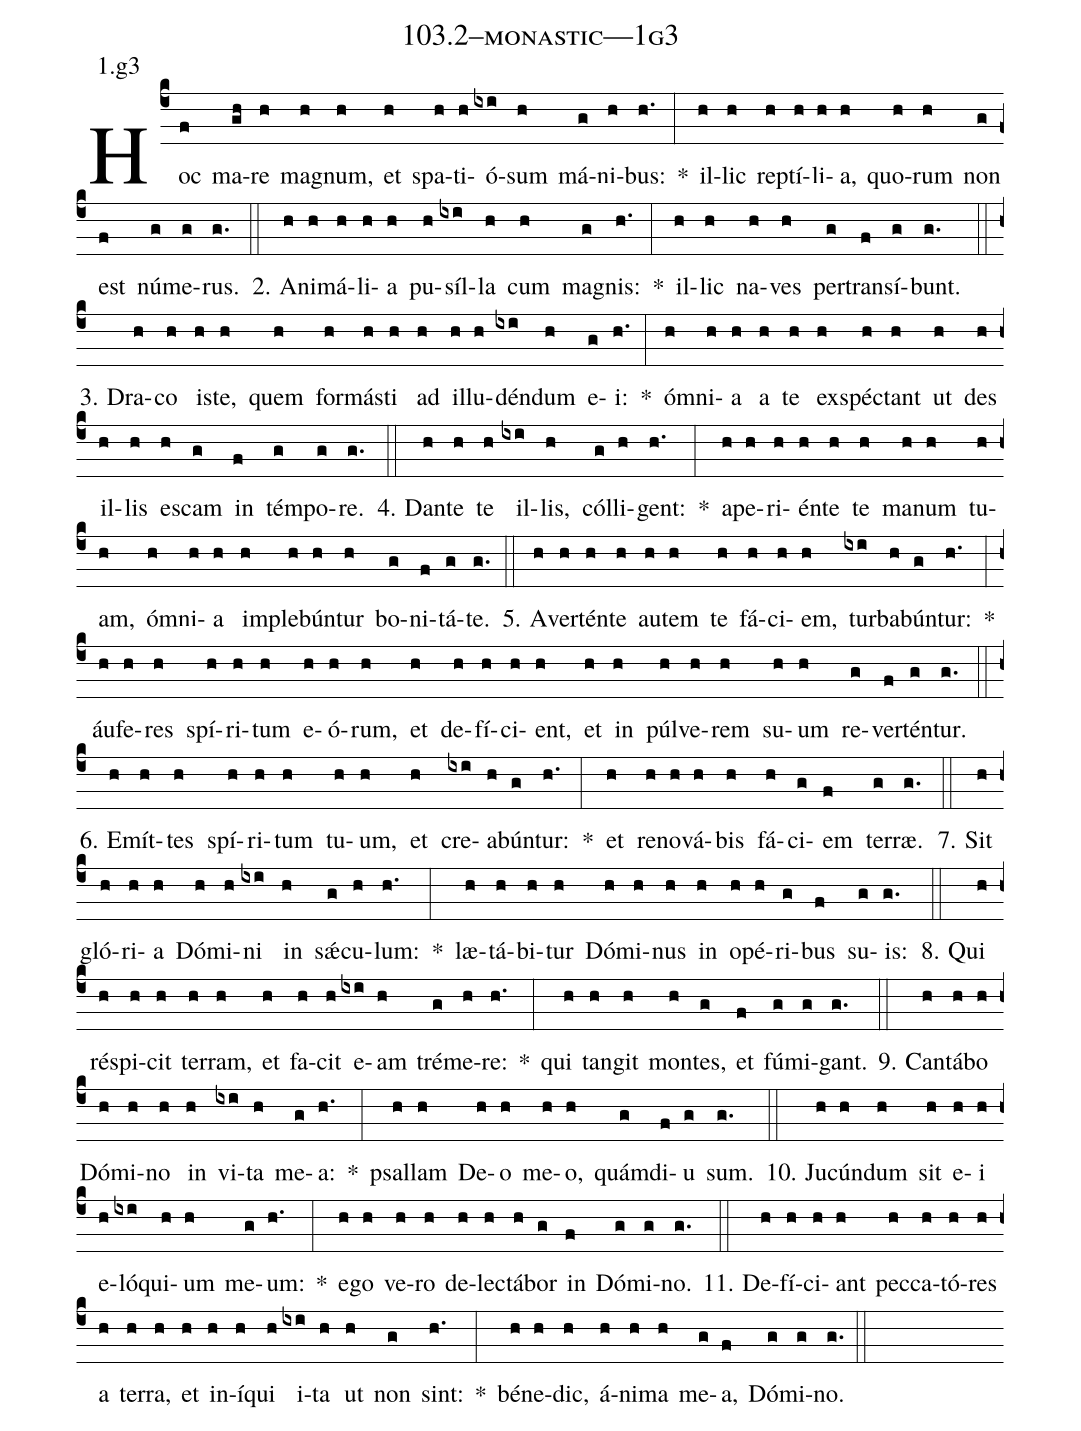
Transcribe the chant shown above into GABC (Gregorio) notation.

name: 103.2--monastic---1g3;
annotation: 1.g3;
%%
(c4)Hoc(f) ma(gh)re(h) ma(h)gnum,(h) et(h) spa(h)ti(h)ó(ixi)sum(h) má(g)ni(h)bus:(h.) *(:) il(h)lic(h) rep(h)tí(h)li(h)a,(h) quo(h)rum(h) non(g) est(f) nú(g)me(g)rus.(g.) (::)
2. A(h)ni(h)má(h)li(h)a(h) pu(h)síl(ixi)la(h) cum(h) ma(g)gnis:(h.) *(:) il(h)lic(h) na(h)ves(h) per(g)trans(f)í(g)bunt.(g.) (::)
3. Dra(h)co(h) is(h)te,(h) quem(h) for(h)más(h)ti(h) ad(h) il(h)lu(h)dén(ixi)dum(h) e(g)i:(h.) *(:) óm(h)ni(h)a(h) a(h) te(h) ex(h)spéc(h)tant(h) ut(h) des(h) il(h)lis(h) es(h)cam(g) in(f) tém(g)po(g)re.(g.) (::)
4. Dan(h)te(h) te(h) il(ixi)lis,(h) cól(g)li(h)gent:(h.) *(:) a(h)pe(h)ri(h)én(h)te(h) te(h) ma(h)num(h) tu(h)am,(h) óm(h)ni(h)a(h) im(h)ple(h)bún(h)tur(h) bo(g)ni(f)tá(g)te.(g.) (::)
5. A(h)ver(h)tén(h)te(h) au(h)tem(h) te(h) fá(h)ci(h)em,(h) tur(ixi)ba(h)bún(g)tur:(h.) *(:) áu(h)fe(h)res(h) spí(h)ri(h)tum(h) e(h)ó(h)rum,(h) et(h) de(h)fí(h)ci(h)ent,(h) et(h) in(h) púl(h)ve(h)rem(h) su(h)um(h) re(g)ver(f)tén(g)tur.(g.) (::)
6. E(h)mít(h)tes(h) spí(h)ri(h)tum(h) tu(h)um,(h) et(h) cre(ixi)a(h)bún(g)tur:(h.) *(:) et(h) re(h)no(h)vá(h)bis(h) fá(h)ci(g)em(f) ter(g)ræ.(g.) (::)
7. Sit(h) gló(h)ri(h)a(h) Dó(h)mi(h)ni(ixi) in(h) sǽ(g)cu(h)lum:(h.) *(:) læ(h)tá(h)bi(h)tur(h) Dó(h)mi(h)nus(h) in(h) o(h)pé(h)ri(g)bus(f) su(g)is:(g.) (::)
8. Qui(h) ré(h)spi(h)cit(h) ter(h)ram,(h) et(h) fa(h)cit(h) e(ixi)am(h) tré(g)me(h)re:(h.) *(:) qui(h) tan(h)git(h) mon(h)tes,(g) et(f) fú(g)mi(g)gant.(g.) (::)
9. Can(h)tá(h)bo(h) Dó(h)mi(h)no(h) in(h) vi(ixi)ta(h) me(g)a:(h.) *(:) psal(h)lam(h) De(h)o(h) me(h)o,(h) quám(g)di(f)u(g) sum.(g.) (::)
10. Ju(h)cún(h)dum(h) sit(h) e(h)i(h) e(h)ló(ixi)qui(h)um(h) me(g)um:(h.) *(:) e(h)go(h) ve(h)ro(h) de(h)lec(h)tá(h)bor(g) in(f) Dó(g)mi(g)no.(g.) (::)
11. De(h)fí(h)ci(h)ant(h) pec(h)ca(h)tó(h)res(h) a(h) ter(h)ra,(h) et(h) in(h)í(h)qui(h) i(ixi)ta(h) ut(h) non(g) sint:(h.) *(:) bé(h)ne(h)dic,(h) á(h)ni(h)ma(h) me(g)a,(f) Dó(g)mi(g)no.(g.) (::)
